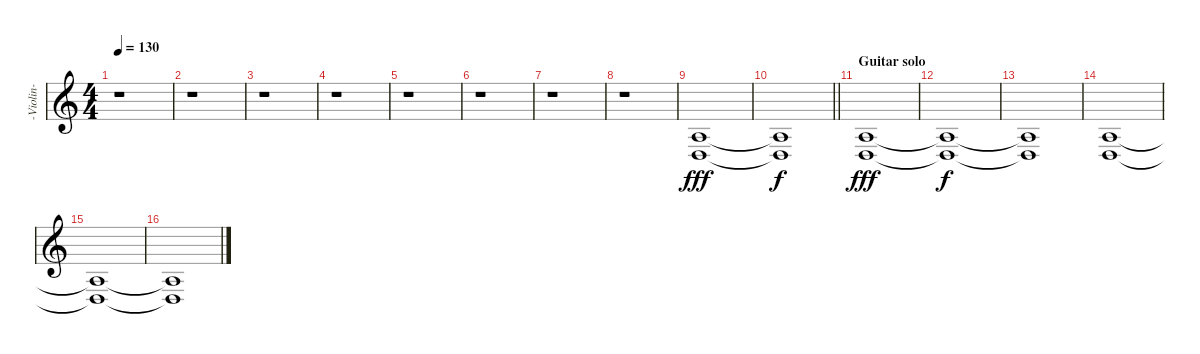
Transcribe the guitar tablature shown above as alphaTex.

\track ("-Violin-" "-Violin-") {instrument violin}
\staff {score}
\tuning (E4 B3 G3 D3 A2 D2) {hide}
\ts (4 4)
\tempo 130
\clef g2
\ks c
r.1{dy f} |
r.1 |
r.1 |
r.1 |
r.1 |
r.1 |
r.1 |
r.1 |
(7.4 5.5).1{dy fff} |
\barLineRight lightlight
(7.4{t} 5.5{t}).1{dy f} |
\section ("" "Guitar solo")
(7.4 5.5).1{dy fff} |
(7.4{t} 5.5{t}).1{dy f} |
(7.4{t} 5.5{t}).1 |
(7.4 5.5).1 |
(7.4{t} 5.5{t}).1 |
(7.4{t} 5.5{t}).1
